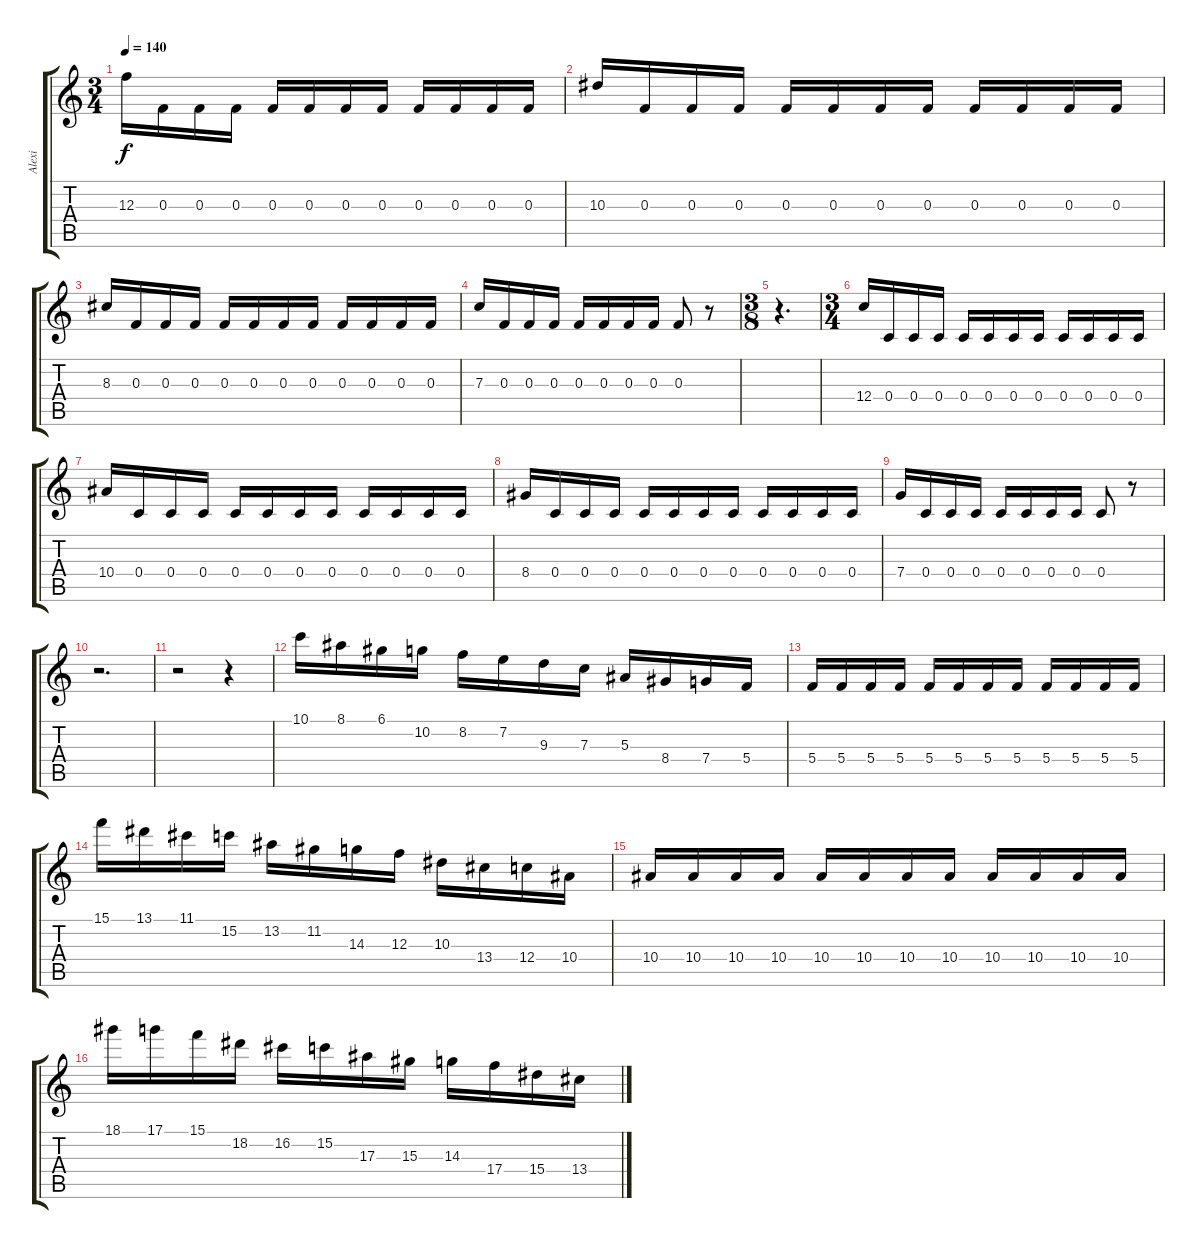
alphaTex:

\track ("Alexi" "Alexi") {instrument overdrivenguitar}
\staff {score tabs}
\tuning (D4 A3 F3 C3 G2 D2) {hide}
\ts (3 4)
\tempo 140
\clef g2
\ks c
12.3.16{dy f instrument overdrivenguitar} 0.3.16 0.3.16 0.3.16 0.3.16 0.3.16 0.3.16 0.3.16 0.3.16 0.3.16 0.3.16 0.3.16 |
10.3.16 0.3.16 0.3.16 0.3.16 0.3.16 0.3.16 0.3.16 0.3.16 0.3.16 0.3.16 0.3.16 0.3.16 |
8.3.16 0.3.16 0.3.16 0.3.16 0.3.16 0.3.16 0.3.16 0.3.16 0.3.16 0.3.16 0.3.16 0.3.16 |
7.3.16 0.3.16 0.3.16 0.3.16 0.3.16 0.3.16 0.3.16 0.3.16 0.3.8 r.8 |
\ts (3 8)
r.4{d} |
\ts (3 4)
12.4.16 0.4.16 0.4.16 0.4.16 0.4.16 0.4.16 0.4.16 0.4.16 0.4.16 0.4.16 0.4.16 0.4.16 |
10.4.16 0.4.16 0.4.16 0.4.16 0.4.16 0.4.16 0.4.16 0.4.16 0.4.16 0.4.16 0.4.16 0.4.16 |
8.4.16 0.4.16 0.4.16 0.4.16 0.4.16 0.4.16 0.4.16 0.4.16 0.4.16 0.4.16 0.4.16 0.4.16 |
7.4.16 0.4.16 0.4.16 0.4.16 0.4.16 0.4.16 0.4.16 0.4.16 0.4.8 r.8 |
r.2{d} |
r.2 r.4 |
10.1.16 8.1.16 6.1.16 10.2.16 8.2.16 7.2.16 9.3.16 7.3.16 5.3.16 8.4.16 7.4.16 5.4.16 |
5.4.16 5.4.16 5.4.16 5.4.16 5.4.16 5.4.16 5.4.16 5.4.16 5.4.16 5.4.16 5.4.16 5.4.16 |
15.1.16 13.1.16 11.1.16 15.2.16 13.2.16 11.2.16 14.3.16 12.3.16 10.3.16 13.4.16 12.4.16 10.4.16 |
10.4.16 10.4.16 10.4.16 10.4.16 10.4.16 10.4.16 10.4.16 10.4.16 10.4.16 10.4.16 10.4.16 10.4.16 |
18.1.16 17.1.16 15.1.16 18.2.16 16.2.16 15.2.16 17.3.16 15.3.16 14.3.16 17.4.16 15.4.16 13.4.16
